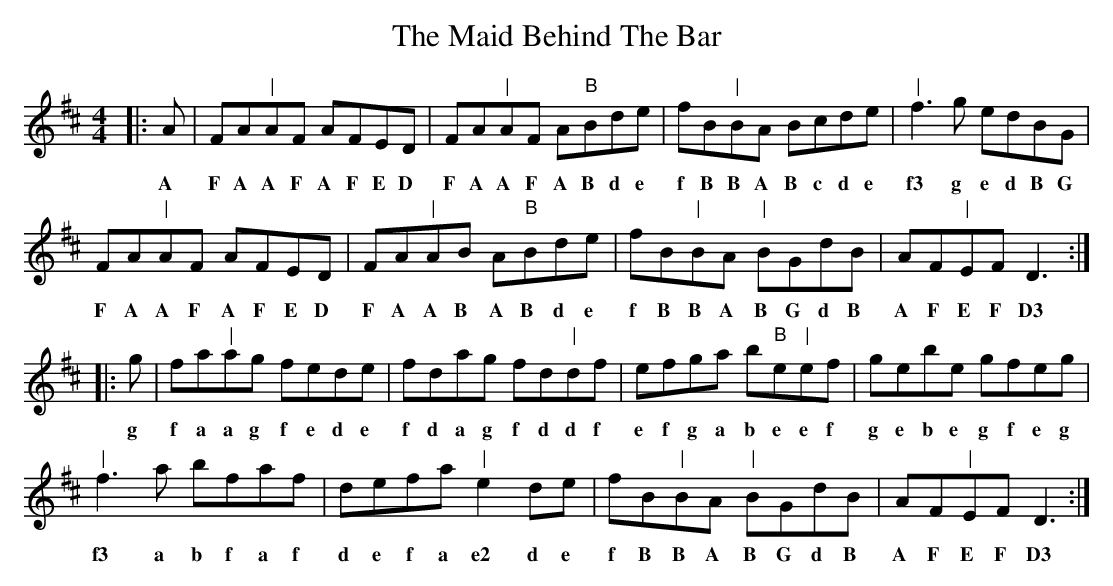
X:1 - Speed 45
T: Maid Behind The Bar, The
M: 4/4
L: 1/8
K: Dmaj
|:A|FA"|"AF AFED|FA"|"AF A"B"Bde|fB"|"BA Bcde|"|"f3 g edBG|
w: A F A A F A F E D F A A F A B d e f B B A B c d e f3 g e d B G
FA"|"AF AFED|FA"|"AB A"B"Bde|fB"|"BA "|"BGdB|AF"|"EF D3:|
w: F A A F A F E D F A A B A B d e f B B A B G d B A F E F D3
|:g|fa"|"ag fede|fdag fd"|"df|efga b"B"e"|"ef|gebe gfeg|
w: g f a a g f e d e f d a g f d d f e f g a b e e f g e b e g f e g
"|"f3a bfaf|defa "|"e2 de|fB"|"BA "|"BGdB|AF"|"EF D3:|
w: f3 a b f a f d e f a e2 d e f B B A B G d B A F E F D3
